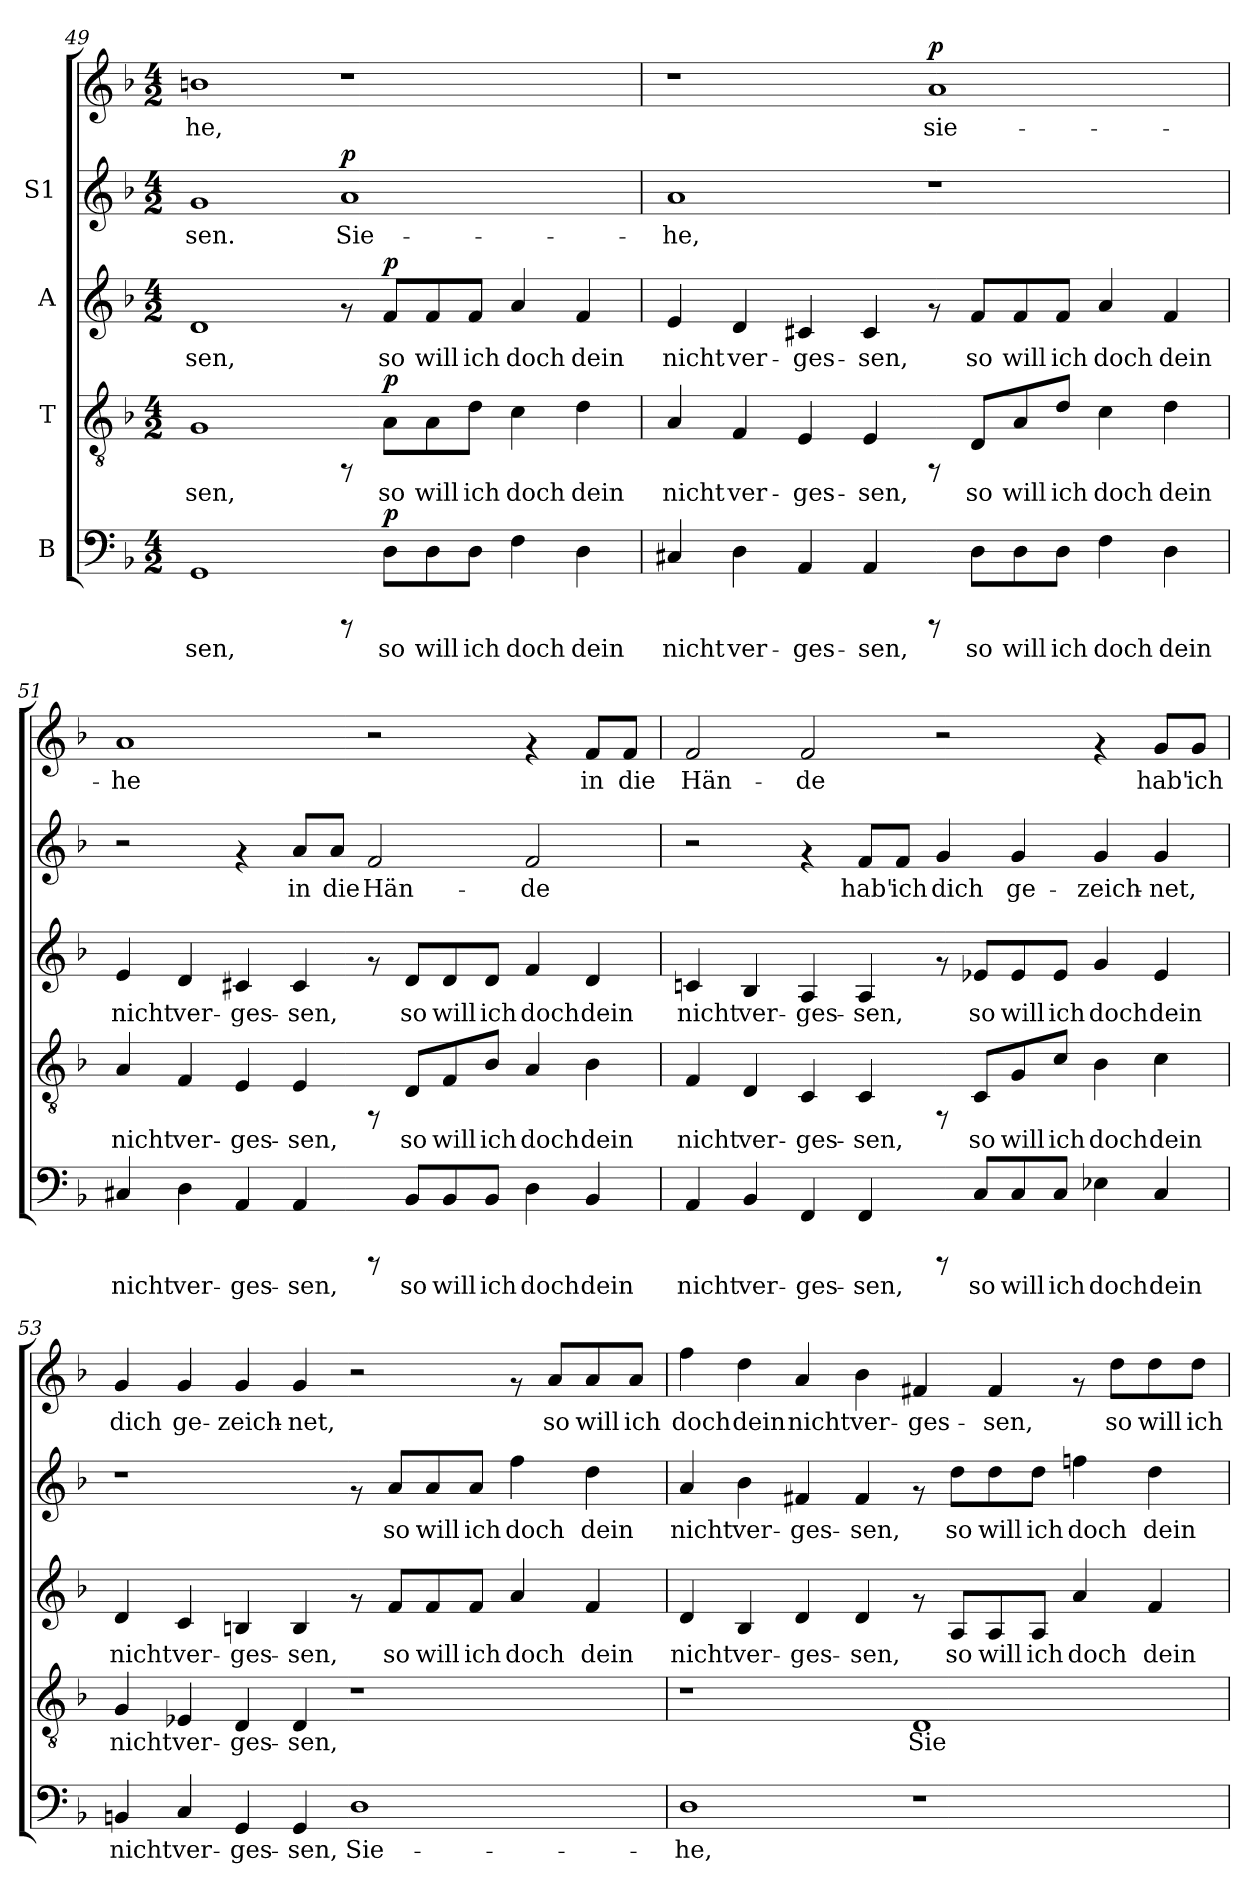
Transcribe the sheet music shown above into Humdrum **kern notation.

**kern	**text	**dynam	**kern	**text	**dynam	**kern	**text	**dynam	**kern	**text	**kern	**text	**dynam
*part4	*part4	*part4	*part3	*part3	*part3	*part2	*part2	*part2	*part1	*part1	*part1	*part1	*part1
*staff5	*staff5	*staff5	*staff4	*staff4	*staff4	*staff3	*staff3	*staff3	*staff2	*staff2	*staff1	*staff1	*staff1/2
*I"B	*	*	*I"T	*	*	*I"A	*	*	*I"S1	*	*	*	*
*clefF4	*	*	*clefGv2	*	*	*clefG2	*	*	*clefG2	*	*clefG2	*	*
*k[b-]	*	*	*k[b-]	*	*	*k[b-]	*	*	*k[b-]	*	*k[b-]	*	*
*F:	*	*	*F:	*	*	*F:	*	*	*F:	*	*F:	*	*
*M4/2	*	*	*M4/2	*	*	*M4/2	*	*	*M4/2	*	*M4/2	*	*
=49	=49	=49	=49	=49	=49	=49	=49	=49	=49	=49	=49	=49	=49
!	!LO:LY:b:cj	!	!	!LO:LY:b:cj	!	!	!LO:LY:b:cj	!	!	!LO:LY:b:cj	!	!LO:LY:b:cj	!
1GG	-sen,	.	1G	-sen,	.	1d	-sen,	.	1g	sen.	1bn	-he,	.
!	!	!	!	!	!	!	!	!	!	!LO:LY:b:cj	!	!	!LO:DY:a=2
8rCCC	.	.	8rFF	.	.	8rf	.	.	1a	Sie-	1r	.	p
!	!LO:LY:b:cj	!LO:DY:a	!	!LO:LY:b:cj	!LO:DY:a	!	!LO:LY:b:cj	!LO:DY:a	!	!	!	!	!
8D\L	so	p	8A\L	so	p	8f/L	so	p	.	.	.	.	.
!	!LO:LY:b:cj	!	!	!LO:LY:b:cj	!	!	!LO:LY:b:cj	!	!	!	!	!	!
8D\	will	.	8A\	will	.	8f/	will	.	.	.	.	.	.
!	!LO:LY:b:cj	!	!	!LO:LY:b:cj	!	!	!LO:LY:b:cj	!	!	!	!	!	!
8D\J	ich	.	8d\J	ich	.	8f/J	ich	.	.	.	.	.	.
!	!LO:LY:b:cj	!	!	!LO:LY:b:cj	!	!	!LO:LY:b:cj	!	!	!	!	!	!
4F\	doch	.	4c\	doch	.	4a/	doch	.	.	.	.	.	.
!	!LO:LY:b:cj	!	!	!LO:LY:b:cj	!	!	!LO:LY:b:cj	!	!	!	!	!	!
4D\	dein	.	4d\	dein	.	4f/	dein	.	.	.	.	.	.
!!LO:PB:g=z
=50	=50	=50	=50	=50	=50	=50	=50	=50	=50	=50	=50	=50	=50
!	!LO:LY:b:cj	!	!	!LO:LY:b:cj	!	!	!LO:LY:b:cj	!	!	!LO:LY:b:cj	!	!	!
4C#X/	nicht	.	4A/	nicht	.	4e/	nicht	.	1a	-he,	1r	.	.
!	!LO:LY:b:cj	!	!	!LO:LY:b:cj	!	!	!LO:LY:b:cj	!	!	!	!	!	!
4D\	ver-	.	4F/	ver-	.	4d/	ver-	.	.	.	.	.	.
!	!LO:LY:b:cj	!	!	!LO:LY:b:cj	!	!	!LO:LY:b:cj	!	!	!	!	!	!
4AA/	-ges-	.	4E/	-ges-	.	4c#X/	-ges-	.	.	.	.	.	.
!	!LO:LY:b:cj	!	!	!LO:LY:b:cj	!	!	!LO:LY:b:cj	!	!	!	!	!	!
4AA/	-sen,	.	4E/	-sen,	.	4c#/	-sen,	.	.	.	.	.	.
!	!	!	!	!	!	!	!	!	!	!	!	!LO:LY:b:cj	!LO:DY:a
8rCCC	.	.	8rFF	.	.	8rf	.	.	1r	.	1a	-sie-	p
!	!LO:LY:b:cj	!	!	!LO:LY:b:cj	!	!	!LO:LY:b:cj	!	!	!	!	!	!
8D\L	so	.	8D/L	so	.	8f/L	so	.	.	.	.	.	.
!	!LO:LY:b:cj	!	!	!LO:LY:b:cj	!	!	!LO:LY:b:cj	!	!	!	!	!	!
8D\	will	.	8A/	will	.	8f/	will	.	.	.	.	.	.
!	!LO:LY:b:cj	!	!	!LO:LY:b:cj	!	!	!LO:LY:b:cj	!	!	!	!	!	!
8D\J	ich	.	8d/J	ich	.	8f/J	ich	.	.	.	.	.	.
!	!LO:LY:b:cj	!	!	!LO:LY:b:cj	!	!	!LO:LY:b:cj	!	!	!	!	!	!
4F\	doch	.	4c\	doch	.	4a/	doch	.	.	.	.	.	.
!	!LO:LY:b:cj	!	!	!LO:LY:b:cj	!	!	!LO:LY:b:cj	!	!	!	!	!	!
4D\	dein	.	4d\	dein	.	4f/	dein	.	.	.	.	.	.
=51	=51	=51	=51	=51	=51	=51	=51	=51	=51	=51	=51	=51	=51
!	!LO:LY:b:cj	!	!	!LO:LY:b:cj	!	!	!LO:LY:b:cj	!	!	!	!	!LO:LY:b:cj	!
4C#X/	nicht	.	4A/	nicht	.	4e/	nicht	.	2r	.	1a	he	.
!	!LO:LY:b:cj	!	!	!LO:LY:b:cj	!	!	!LO:LY:b:cj	!	!	!	!	!	!
4D\	ver-	.	4F/	ver-	.	4d/	ver-	.	.	.	.	.	.
!	!LO:LY:b:cj	!	!	!LO:LY:b:cj	!	!	!LO:LY:b:cj	!	!	!	!	!	!
4AA/	-ges-	.	4E/	-ges-	.	4c#X/	-ges-	.	4rf	.	.	.	.
!	!LO:LY:b:cj	!	!	!LO:LY:b:cj	!	!	!LO:LY:b:cj	!	!	!LO:LY:b:cj	!	!	!
4AA/	-sen,	.	4E/	-sen,	.	4c#/	-sen,	.	8a/L	in	.	.	.
!	!	!	!	!	!	!	!	!	!	!LO:LY:b:cj	!	!	!
.	.	.	.	.	.	.	.	.	8a/J	die	.	.	.
!	!	!	!	!	!	!	!	!	!	!LO:LY:b:cj	!	!	!
8rCCC	.	.	8rFF	.	.	8rf	.	.	2f/	Hän-	2r	.	.
!	!LO:LY:b:cj	!	!	!LO:LY:b:cj	!	!	!LO:LY:b:cj	!	!	!	!	!	!
8BB-/L	so	.	8D/L	so	.	8d/L	so	.	.	.	.	.	.
!	!LO:LY:b:cj	!	!	!LO:LY:b:cj	!	!	!LO:LY:b:cj	!	!	!	!	!	!
8BB-/	will	.	8F/	will	.	8d/	will	.	.	.	.	.	.
!	!LO:LY:b:cj	!	!	!LO:LY:b:cj	!	!	!LO:LY:b:cj	!	!	!	!	!	!
8BB-/J	ich	.	8B-/J	ich	.	8d/J	ich	.	.	.	.	.	.
!	!LO:LY:b:cj	!	!	!LO:LY:b:cj	!	!	!LO:LY:b:cj	!	!	!LO:LY:b:cj	!	!	!
4D\	doch	.	4A/	doch	.	4f/	doch	.	2f/	-de	4rf	.	.
!	!LO:LY:b:cj	!	!	!LO:LY:b:cj	!	!	!LO:LY:b:cj	!	!	!	!	!LO:LY:b:cj	!
4BB-/	dein	.	4B-\	dein	.	4d/	dein	.	.	.	8f/L	in	.
!	!	!	!	!	!	!	!	!	!	!	!	!LO:LY:b:cj	!
.	.	.	.	.	.	.	.	.	.	.	8f/J	die	.
!!LO:LB:g=z
=52	=52	=52	=52	=52	=52	=52	=52	=52	=52	=52	=52	=52	=52
!	!LO:LY:b:cj	!	!	!LO:LY:b:cj	!	!	!LO:LY:b:cj	!	!	!	!	!LO:LY:b:cj	!
4AA/	nicht	.	4F/	nicht	.	4cn/	nicht	.	2r	.	2f/	Hän-	.
!	!LO:LY:b:cj	!	!	!LO:LY:b:cj	!	!	!LO:LY:b:cj	!	!	!	!	!	!
4BB-/	ver-	.	4D/	ver-	.	4B-/	ver-	.	.	.	.	.	.
!	!LO:LY:b:cj	!	!	!LO:LY:b:cj	!	!	!LO:LY:b:cj	!	!	!	!	!LO:LY:b:cj	!
4FF/	-ges-	.	4C/	-ges-	.	4A/	-ges-	.	4rf	.	2f/	-de	.
!	!LO:LY:b:cj	!	!	!LO:LY:b:cj	!	!	!LO:LY:b:cj	!	!	!LO:LY:b:cj	!	!	!
4FF/	-sen,	.	4C/	-sen,	.	4A/	-sen,	.	8f/L	hab'	.	.	.
!	!	!	!	!	!	!	!	!	!	!LO:LY:b:cj	!	!	!
.	.	.	.	.	.	.	.	.	8f/J	ich	.	.	.
!	!	!	!	!	!	!	!	!	!	!LO:LY:b:cj	!	!	!
8rCCC	.	.	8rFF	.	.	8rf	.	.	4g/	dich	2r	.	.
!	!LO:LY:b:cj	!	!	!LO:LY:b:cj	!	!	!LO:LY:b:cj	!	!	!	!	!	!
8C/L	so	.	8C/L	so	.	8e-X/L	so	.	.	.	.	.	.
!	!LO:LY:b:cj	!	!	!LO:LY:b:cj	!	!	!LO:LY:b:cj	!	!	!LO:LY:b:cj	!	!	!
8C/	will	.	8G/	will	.	8e-/	will	.	4g/	ge-	.	.	.
!	!LO:LY:b:cj	!	!	!LO:LY:b:cj	!	!	!LO:LY:b:cj	!	!	!	!	!	!
8C/J	ich	.	8c/J	ich	.	8e-/J	ich	.	.	.	.	.	.
!	!LO:LY:b:cj	!	!	!LO:LY:b:cj	!	!	!LO:LY:b:cj	!	!	!LO:LY:b:cj	!	!	!
4E-X\	doch	.	4B-\	doch	.	4g/	doch	.	4g/	-zeich-	4rf	.	.
!	!LO:LY:b:cj	!	!	!LO:LY:b:cj	!	!	!LO:LY:b:cj	!	!	!LO:LY:b:cj	!	!LO:LY:b:cj	!
4C/	dein	.	4c\	dein	.	4e-/	dein	.	4g/	-net,	8g/L	hab'	.
!	!	!	!	!	!	!	!	!	!	!	!	!LO:LY:b:cj	!
.	.	.	.	.	.	.	.	.	.	.	8g/J	ich	.
=53	=53	=53	=53	=53	=53	=53	=53	=53	=53	=53	=53	=53	=53
!	!LO:LY:b:cj	!	!	!LO:LY:b:cj	!	!	!LO:LY:b:cj	!	!	!	!	!LO:LY:b:cj	!
4BBn/	nicht	.	4G/	nicht	.	4d/	nicht	.	1r	.	4g/	dich	.
!	!LO:LY:b:cj	!	!	!LO:LY:b:cj	!	!	!LO:LY:b:cj	!	!	!	!	!LO:LY:b:cj	!
4C/	ver-	.	4E-X/	ver-	.	4c/	ver-	.	.	.	4g/	ge-	.
!	!LO:LY:b:cj	!	!	!LO:LY:b:cj	!	!	!LO:LY:b:cj	!	!	!	!	!LO:LY:b:cj	!
4GG/	-ges-	.	4D/	-ges-	.	4Bn/	-ges-	.	.	.	4g/	-zeich-	.
!	!LO:LY:b:cj	!	!	!LO:LY:b:cj	!	!	!LO:LY:b:cj	!	!	!	!	!LO:LY:b:cj	!
4GG/	-sen,	.	4D/	-sen,	.	4B/	-sen,	.	.	.	4g/	-net,	.
!	!LO:LY:b:cj	!	!	!	!	!	!	!	!	!	!	!	!
1D	Sie-	.	1r	.	.	8rf	.	.	8rf	.	2r	.	.
!	!	!	!	!	!	!	!LO:LY:b:cj	!	!	!LO:LY:b:cj	!	!	!
.	.	.	.	.	.	8f/L	so	.	8a/L	so	.	.	.
!	!	!	!	!	!	!	!LO:LY:b:cj	!	!	!LO:LY:b:cj	!	!	!
.	.	.	.	.	.	8f/	will	.	8a/	will	.	.	.
!	!	!	!	!	!	!	!LO:LY:b:cj	!	!	!LO:LY:b:cj	!	!	!
.	.	.	.	.	.	8f/J	ich	.	8a/J	ich	.	.	.
!	!	!	!	!	!	!	!LO:LY:b:cj	!	!	!LO:LY:b:cj	!	!	!
.	.	.	.	.	.	4a/	doch	.	4ff\	doch	8rf	.	.
!	!	!	!	!	!	!	!	!	!	!	!	!LO:LY:b:cj	!
.	.	.	.	.	.	.	.	.	.	.	8a/L	so	.
!	!	!	!	!	!	!	!LO:LY:b:cj	!	!	!LO:LY:b:cj	!	!LO:LY:b:cj	!
.	.	.	.	.	.	4f/	dein	.	4dd\	dein	8a/	will	.
!	!	!	!	!	!	!	!	!	!	!	!	!LO:LY:b:cj	!
.	.	.	.	.	.	.	.	.	.	.	8a/J	ich	.
!!LO:LB:g=z
=54	=54	=54	=54	=54	=54	=54	=54	=54	=54	=54	=54	=54	=54
!	!LO:LY:b:cj	!	!	!	!	!	!LO:LY:b:cj	!	!	!LO:LY:b:cj	!	!LO:LY:b:cj	!
1D	-he,	.	1r	.	.	4d/	nicht	.	4a/	nicht	4ff\	doch	.
!	!	!	!	!	!	!	!LO:LY:b:cj	!	!	!LO:LY:b:cj	!	!LO:LY:b:cj	!
.	.	.	.	.	.	4B-/	ver-	.	4b-\	ver-	4dd\	dein	.
!	!	!	!	!	!	!	!LO:LY:b:cj	!	!	!LO:LY:b:cj	!	!LO:LY:b:cj	!
.	.	.	.	.	.	4d/	-ges-	.	4f#X/	-ges-	4a/	nicht	.
!	!	!	!	!	!	!	!LO:LY:b:cj	!	!	!LO:LY:b:cj	!	!LO:LY:b:cj	!
.	.	.	.	.	.	4d/	-sen,	.	4f#/	-sen,	4b-\	ver-	.
!	!	!	!	!LO:LY:b:cj	!	!	!	!	!	!	!	!LO:LY:b:cj	!
1r	.	.	1D	Sie-	.	8rf	.	.	8rf	.	4f#X/	-ges-	.
!	!	!	!	!	!	!	!LO:LY:b:cj	!	!	!LO:LY:b:cj	!	!	!
.	.	.	.	.	.	8A/L	so	.	8dd\L	so	.	.	.
!	!	!	!	!	!	!	!LO:LY:b:cj	!	!	!LO:LY:b:cj	!	!LO:LY:b:cj	!
.	.	.	.	.	.	8A/	will	.	8dd\	will	4f#/	-sen,	.
!	!	!	!	!	!	!	!LO:LY:b:cj	!	!	!LO:LY:b:cj	!	!	!
.	.	.	.	.	.	8A/J	ich	.	8dd\J	ich	.	.	.
!	!	!	!	!	!	!	!LO:LY:b:cj	!	!	!LO:LY:b:cj	!	!	!
.	.	.	.	.	.	4a/	doch	.	4ffn\	doch	8rf	.	.
!	!	!	!	!	!	!	!	!	!	!	!	!LO:LY:b:cj	!
.	.	.	.	.	.	.	.	.	.	.	8dd\L	so	.
!	!	!	!	!	!	!	!LO:LY:b:cj	!	!	!LO:LY:b:cj	!	!LO:LY:b:cj	!
.	.	.	.	.	.	4f/	dein	.	4dd\	dein	8dd\	will	.
!	!	!	!	!	!	!	!	!	!	!	!	!LO:LY:b:cj	!
.	.	.	.	.	.	.	.	.	.	.	8dd\J	ich	.
=	=	=	=	=	=	=	=	=	=	=	=	=	=
*-	*-	*-	*-	*-	*-	*-	*-	*-	*-	*-	*-	*-	*-
